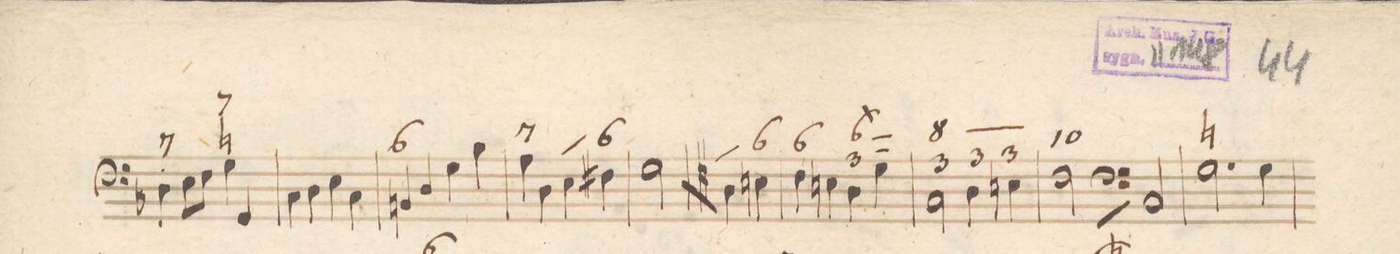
**kern	**fb	**dynam
*I"Organo	*	*
*clefF4	*	*
*k[b-]	*	*
*met(c|)	*	*
*M2/2	*	*
4D\	7	.
8E\L	.	.
8F\J	.	.
4G\	7 n	.
4GG/	.	.
=78	=78	=78
4C\	.	.
4D\	.	.
4E\	.	.
4C\	.	.
=79	=79	=79
4BBn/	6	.
4D/	.	.
4G\	.	.
4B-\	.	.
=80	=80	=80
4A\	7_	.
4D\	.	.
4E\	.	.
4F#X\	6_	.
=81	=81	=81
2G\	.	.
*clefC4	*	*
4A\	.	.
4Bn\	6	.
=82	=82	=82
4c\	6	.
4Bn\	.	.
4A\	6|_ 3_	.
4d\	.	.
=83	=83	=83
2G\	8_ 3	.
4A\	_ 3	.
4Bn\	_ 3	.
=84	=84	=84
2c\	10	.
*clefF4	*	*
2C/	.	.
=85	=85	=85
2.G\	n	.
4G\	.	.
=86	=86	=86
*-	*-	*-
